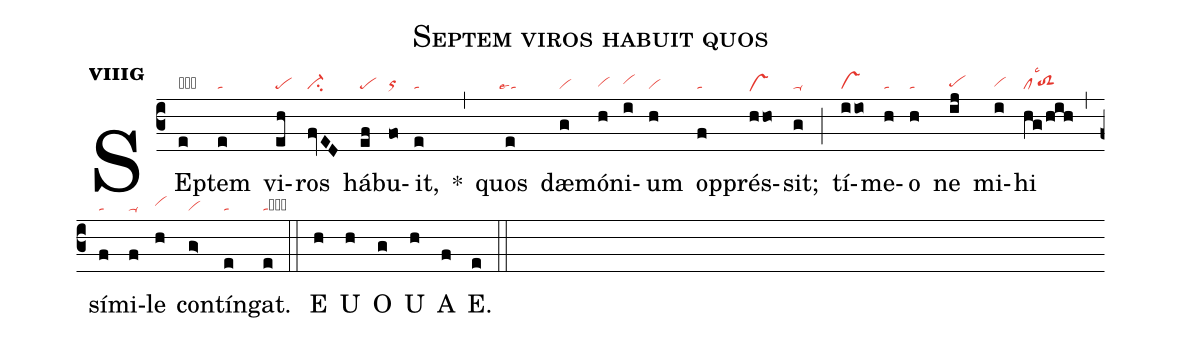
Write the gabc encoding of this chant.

name:Septem viros habuit quos;
office-part:an;
mode:8g;
nabc-lines:1;
%%
initial-style: 1;
name: Septem viros habuit quos;
mode:8;
office-part: Antiphona;
annotation: Ant.;
annotation:viii g;
nabc-lines:1;
%%
(c3) SEp(e|obta)tem(e|ta) vi(eh|pe)ros(fvED|ci-) há(ef|pe)bu(fo|orhg)it,(e|ta) <sp>*</sp>(,) quos(e|``talse1) dæ(g|vi)mó(h|vihg)ni(i|vihh)um(h|vi) op(f|ta)prés(hho|vshe)sit;(g|ta-) (;) tí(iio|vs)me(h|ta)o(h|ta) ne(ij|pehg) mi(i|vihg)hi(hg/hih|cllsc3`toS2hg) (,) sí(f|ta)mi(f|ta-)le(h|vihh) con(g>|vi)tín(e|ta)gat.(e|tacb) (::)
<eu> E(h) U(h) O(g) U(h) A(f) E.(e) </eu> (::)
